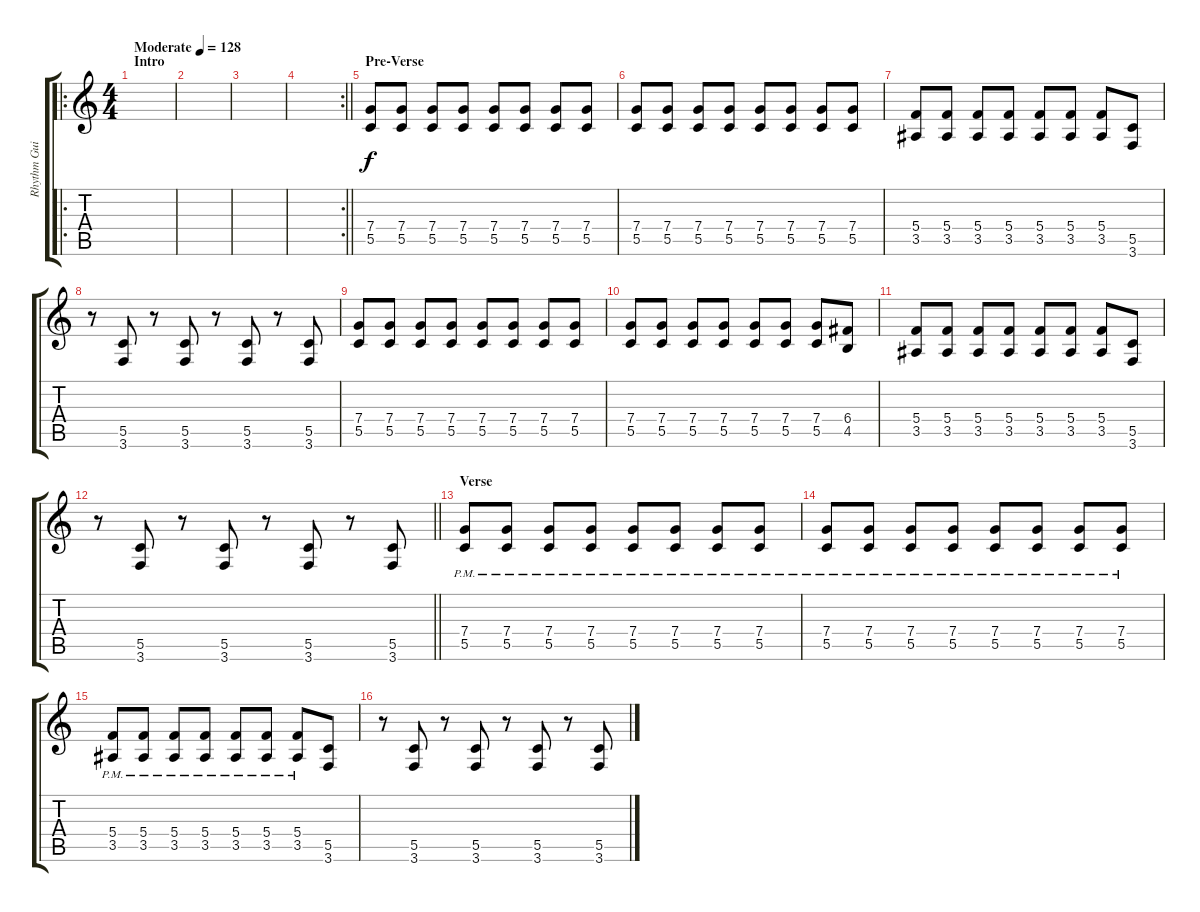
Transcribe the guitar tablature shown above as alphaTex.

\track ("Rhythm Guitar 3" "Rhythm Gui") {instrument distortionguitar}
\staff {score tabs}
\tuning (D4 A3 F3 C3 G2 D2) {hide}
\ro
\ts (4 4)
\section ("" "Intro")
\tempo (128 "Moderate")
\clef g2
\ks c
|
|
|
\rc 2
\barLineRight lightlight
|
\section ("" "Pre-Verse")
(7.4 5.5).8 (7.4 5.5).8 (7.4 5.5).8 (7.4 5.5).8 (7.4 5.5).8 (7.4 5.5).8 (7.4 5.5).8 (7.4 5.5).8 |
(7.4 5.5).8 (7.4 5.5).8 (7.4 5.5).8 (7.4 5.5).8 (7.4 5.5).8 (7.4 5.5).8 (7.4 5.5).8 (7.4 5.5).8 |
(5.4 3.5).8 (5.4 3.5).8 (5.4 3.5).8 (5.4 3.5).8 (5.4 3.5).8 (5.4 3.5).8 (5.4 3.5).8 (5.5 3.6).8 |
r.8 (5.5 3.6).8 r.8 (5.5 3.6).8 r.8 (5.5 3.6).8 r.8 (5.5 3.6).8 |
(7.4 5.5).8 (7.4 5.5).8 (7.4 5.5).8 (7.4 5.5).8 (7.4 5.5).8 (7.4 5.5).8 (7.4 5.5).8 (7.4 5.5).8 |
(7.4 5.5).8 (7.4 5.5).8 (7.4 5.5).8 (7.4 5.5).8 (7.4 5.5).8 (7.4 5.5).8 (7.4 5.5).8 (6.4 4.5).8 |
(5.4 3.5).8 (5.4 3.5).8 (5.4 3.5).8 (5.4 3.5).8 (5.4 3.5).8 (5.4 3.5).8 (5.4 3.5).8 (5.5 3.6).8 |
\barLineRight lightlight
r.8 (5.5 3.6).8 r.8 (5.5 3.6).8 r.8 (5.5 3.6).8 r.8 (5.5 3.6).8 |
\section ("" "Verse")
(7.4{pm} 5.5{pm}).8 (7.4{pm} 5.5{pm}).8 (7.4{pm} 5.5{pm}).8 (7.4{pm} 5.5{pm}).8 (7.4{pm} 5.5{pm}).8 (7.4{pm} 5.5{pm}).8 (7.4{pm} 5.5{pm}).8 (7.4{pm} 5.5{pm}).8 |
(7.4{pm} 5.5{pm}).8 (7.4{pm} 5.5{pm}).8 (7.4{pm} 5.5{pm}).8 (7.4{pm} 5.5{pm}).8 (7.4{pm} 5.5{pm}).8 (7.4{pm} 5.5{pm}).8 (7.4{pm} 5.5{pm}).8 (7.4{pm} 5.5{pm}).8 |
(5.4{pm} 3.5{pm}).8 (5.4{pm} 3.5{pm}).8 (5.4{pm} 3.5{pm}).8 (5.4{pm} 3.5{pm}).8 (5.4{pm} 3.5{pm}).8 (5.4{pm} 3.5{pm}).8 (5.4{pm} 3.5{pm}).8 (5.5 3.6).8 |
r.8 (5.5 3.6).8 r.8 (5.5 3.6).8 r.8 (5.5 3.6).8 r.8 (5.5 3.6).8
